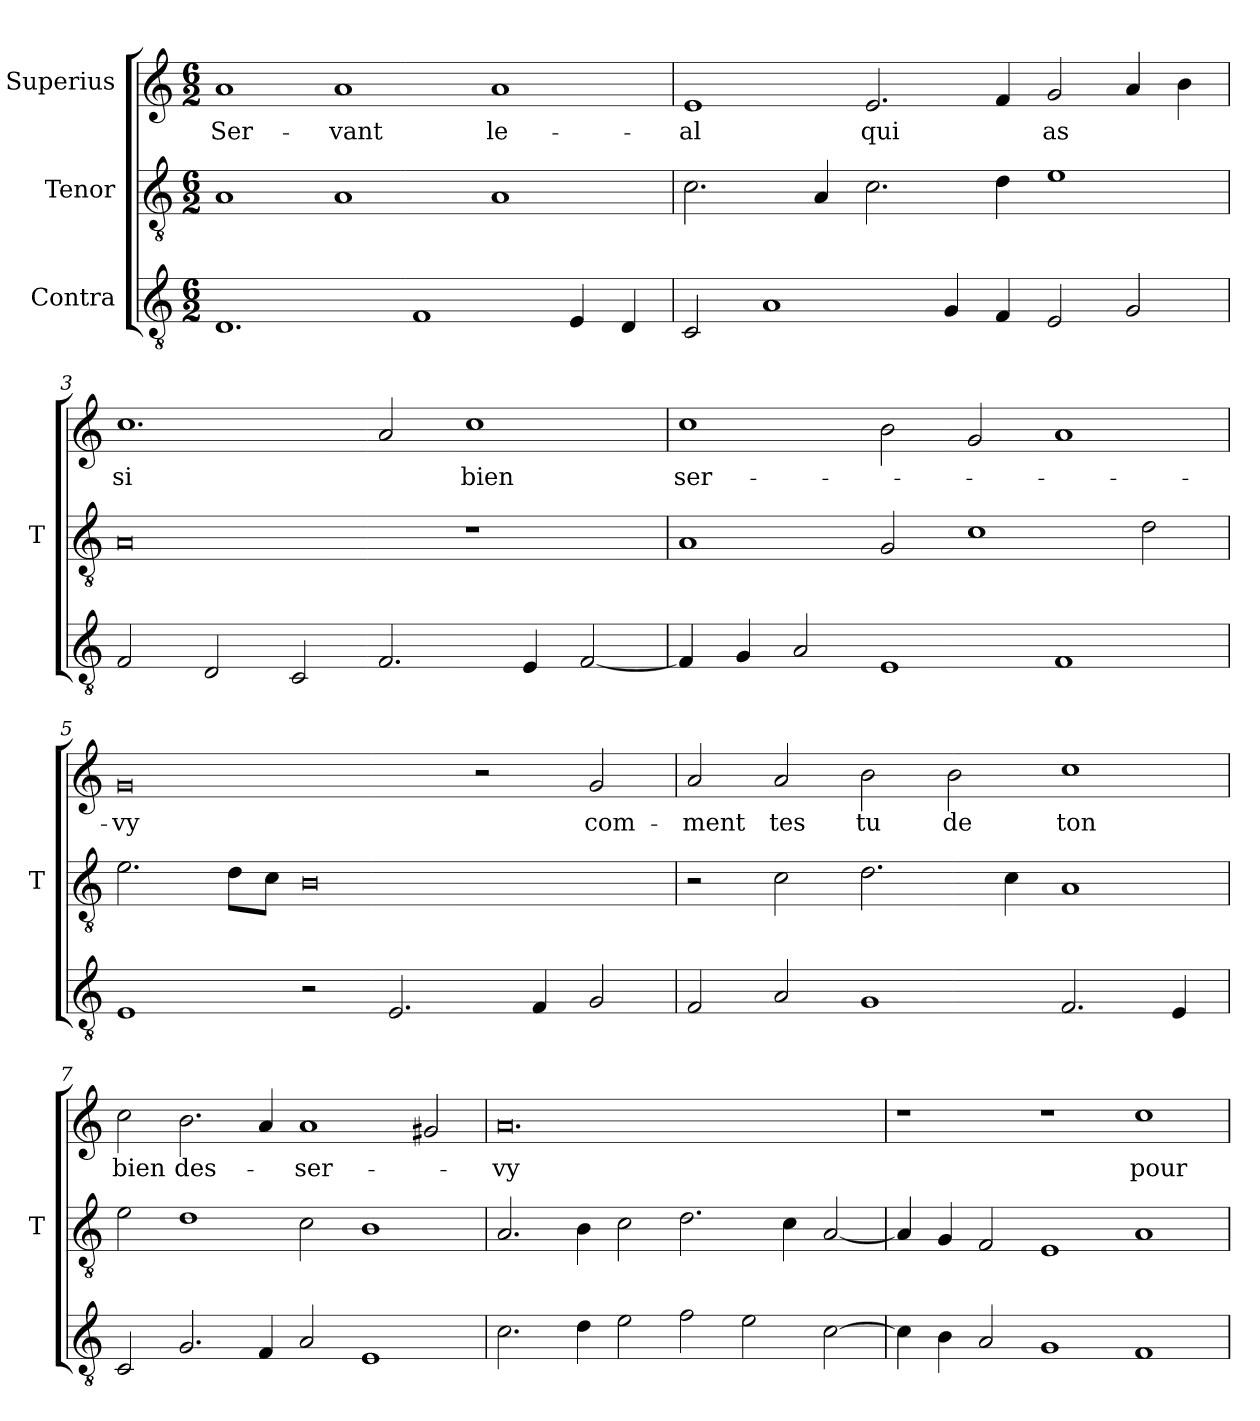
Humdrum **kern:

**kern	**kern	**kern	**text
*part3	*part2	*part1	*part1
*staff3	*staff2	*staff1	*staff1
*I"Contra	*I"Tenor	*I"Superius	*
*	*I'T	*	*
*clefGv2	*clefGv2	*clefG2	*
*M6/2	*M6/2	*M6/2	*
=1	=1	=1	=1
1.D	1A	1a	Ser-
.	1A	1a	-vant
1F	.	.	.
.	1A	1a	le-
4E	.	.	.
4D	.	.	.
=2	=2	=2	=2
2C	2.c	1e	-al
1A	.	.	.
.	4A	.	.
.	2.c	2.e	-qui
4G	.	.	.
4F	4d	4f	.
2E	1e	2g	-as
2G	.	4a	.
.	.	4b	.
=3	=3	=3	=3
2F	0A	1.cc	-si
2D	.	.	.
2C	.	.	.
2.F	.	2a	.
.	1r	1cc	-bien
4E	.	.	.
[2F	.	.	.
=4	=4	=4	=4
4F]	1A	1cc	ser-
4G	.	.	.
2A	.	.	.
1E	2G	2b	.
.	1c	2g	.
1F	.	1a	.
.	2d	.	.
=5	=5	=5	=5
1E	2.e	0g	-vy
.	8d\L	.	.
.	8c\J	.	.
2r	0B	.	.
2.E	.	.	.
.	.	2r	.
4F	.	.	.
2G	.	2g	com-
=6	=6	=6	=6
2F	2r	2a	-ment
2A	2c	2a	-tes
1G	2.d	2b	-tu
.	.	2b	-de
.	4c	.	.
2.F	1A	1cc	-ton
4E	.	.	.
=7	=7	=7	=7
2C	2e	2cc	-bien
2.G	1d	2.b	des-
4F	.	4a	.
2A	2c	1a	-ser-
1E	1B	.	.
.	.	2g#X	.
=8	=8	=8	=8
2.c	2.A	0.a	-vy
4d	4B	.	.
2e	2c	.	.
2f	2.d	.	.
2e	.	.	.
.	4c	.	.
[2c	[2A	.	.
=9	=9	=9	=9
4c]	4A]	1r	.
4B	4G	.	.
2A	2F	.	.
1G	1E	1r	.
1F	1A	1cc	-pour
=	=	=	=
*-	*-	*-	*-
